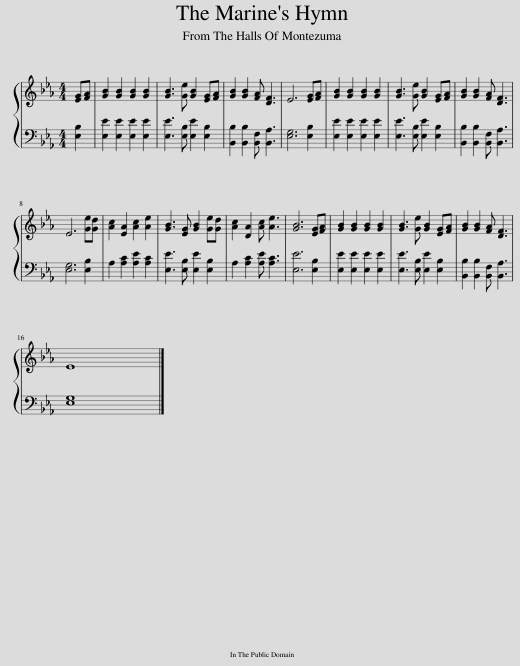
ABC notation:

X:1
%%score { 1 | 2 }
L:1/8
M:4/4
I:linebreak $
K:Eb
V:1 treble
V:2 bass
V:1
 [EG][FA] | [GB]2 [GB]2 [GB]2 [GB]2 | [GB]3 [Ge] [GB]2 [EG][FA] | [GB]2 [GB]2 [FA] [DF]3 | E6 [EG][FA] | %5
 [GB]2 [GB]2 [GB]2 [GB]2 | [GB]3 [Ge] [GB]2 [EG][FA] | [GB]2 [GB]2 [FA] [DF]3 |$ E6 [Ge][Gd] | [Ac]2 [EA]2 [Ac]2 [Ae]2 | %10
 [GB]3 [EG] [GB]2 [Ge][Gd] | [Ac]2 [DA]2 [Ac] [Ae]3 | [GB]6 [EG][FA] | [GB]2 [GB]2 [GB]2 [GB]2 | [GB]3 [Ge] [GB]2 [EG][FA] | %15
 [GB]2 [GB]2 [FA] [DF]3 |$ E8 |] %17
V:2
 [E,B,]2 | [E,E]2 [E,E]2 [E,E]2 [E,E]2 | [E,E]3 [E,B,] [E,E]2 [E,B,]2 | [B,,B,]2 [B,,B,]2 [B,,F,] [B,,A,]3 | [E,G,]6 [E,B,]2 | %5
 [E,E]2 [E,E]2 [E,E]2 [E,E]2 | [E,E]3 [E,B,] [E,E]2 [E,B,]2 | [B,,B,]2 [B,,B,]2 [B,,F,] [B,,A,]3 |$ [E,G,]6 [E,B,]2 | A,2 [A,C]2 [A,E]2 [A,C]2 | %10
 [E,E]3 [E,B,] [E,E]2 [E,B,]2 | A,2 [A,C]2 [A,E] [A,C]3 | [E,E]6 [E,B,]2 | [E,E]2 [E,E]2 [E,E]2 [E,E]2 | [E,E]3 [E,B,] [E,E]2 [E,B,]2 | %15
 [B,,B,]2 [B,,B,]2 [B,,F,] [B,,A,]3 |$ [E,G,]8 |] %17
